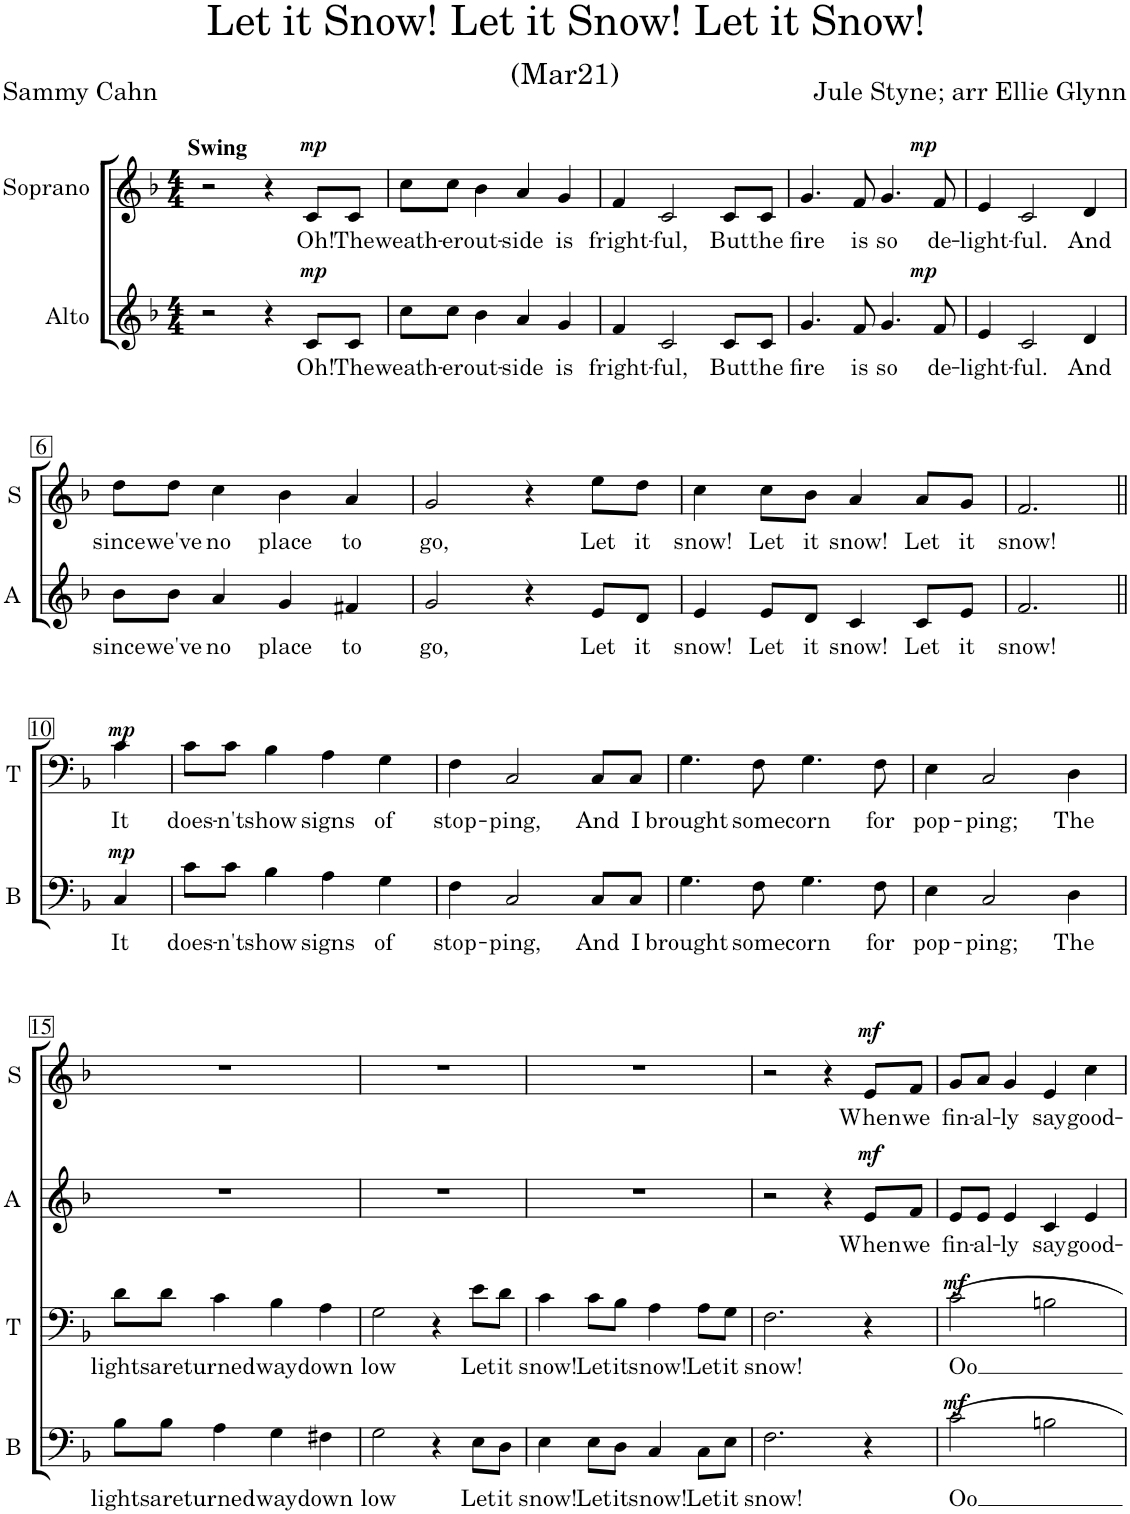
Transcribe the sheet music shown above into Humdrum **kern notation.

**kern	**text	**dynam	**kern	**text	**dynam	**kern	**text	**dynam	**kern	**text	**dynam
*part4	*part4	*part4	*part3	*part3	*part3	*part2	*part2	*part2	*part1	*part1	*part1
*staff4	*staff4	*staff4	*staff3	*staff3	*staff3	*staff2	*staff2	*staff2	*staff1	*staff1	*staff1
*I"Bass	*	*	*I"Tenor	*	*	*I"Alto	*	*	*I"Soprano	*	*
*I'B	*	*	*I'T	*	*	*I'A	*	*	*I'S	*	*
*stria5	*	*	*stria5	*	*	*	*	*	*	*	*
*clefG2	*	*	*clefG2	*	*	*clefG2	*	*	*clefG2	*	*
*k[b-]	*	*	*k[b-]	*	*	*k[b-]	*	*	*k[b-]	*	*
*M4/4	*	*	*M4/4	*	*	*M4/4	*	*	*M4/4	*	*
=1	=1	=1	=1	=1	=1	=1	=1	=1	=1	=1	=1
!	!	!	!	!	!	!	!	!	!LO:TX:a:B:t=Swing	!	!
1r	.	.	1r	.	.	2r	.	.	2r	.	.
.	.	.	.	.	.	4r	.	.	4r	.	.
!	!	!	!	!	!	!	!LO:LY:b	!LO:DY:a	!	!LO:LY:b	!LO:DY:a
.	.	.	.	.	.	8c/L	Oh!	mp	8c/L	Oh!	mp
!	!	!	!	!	!	!	!LO:LY:b	!	!	!LO:LY:b	!
.	.	.	.	.	.	8c/J	The	.	8c/J	The	.
=2	=2	=2	=2	=2	=2	=2	=2	=2	=2	=2	=2
!	!	!	!	!	!	!	!LO:LY:b	!	!	!LO:LY:b	!
1r	.	.	1r	.	.	8cc\L	weath-	.	8cc\L	weath-	.
!	!	!	!	!	!	!	!LO:LY:b	!	!	!LO:LY:b	!
.	.	.	.	.	.	8cc\J	-er	.	8cc\J	-er	.
!	!	!	!	!	!	!	!LO:LY:b	!	!	!LO:LY:b	!
.	.	.	.	.	.	4b-\	out-	.	4b-\	out-	.
!	!	!	!	!	!	!	!LO:LY:b	!	!	!LO:LY:b	!
.	.	.	.	.	.	4a/	-side	.	4a/	-side	.
!	!	!	!	!	!	!	!LO:LY:b	!	!	!LO:LY:b	!
.	.	.	.	.	.	4g/	is	.	4g/	is	.
=3	=3	=3	=3	=3	=3	=3	=3	=3	=3	=3	=3
!	!	!	!	!	!	!	!LO:LY:b	!	!	!LO:LY:b	!
1r	.	.	1r	.	.	4f/	fright-	.	4f/	fright-	.
!	!	!	!	!	!	!	!LO:LY:b	!	!	!LO:LY:b	!
.	.	.	.	.	.	2c/	-ful,	.	2c/	-ful,	.
!	!	!	!	!	!	!	!LO:LY:b	!	!	!LO:LY:b	!
.	.	.	.	.	.	8c/L	But	.	8c/L	But	.
!	!	!	!	!	!	!	!LO:LY:b	!	!	!LO:LY:b	!
.	.	.	.	.	.	8c/J	the	.	8c/J	the	.
=4	=4	=4	=4	=4	=4	=4	=4	=4	=4	=4	=4
!	!	!	!	!	!	!	!LO:LY:b	!	!	!LO:LY:b	!
*	*	*	*	*	*	*^	*	*	*^	*	*
1r	.	.	1r	.	.	4.g/	2.ryy	fire	.	4.g/	2.ryy	fire	.
!	!	!	!	!	!	!	!	!LO:LY:b	!	!	!	!LO:LY:b	!
.	.	.	.	.	.	8f/	.	is	.	8f/	.	is	.
!	!	!	!	!	!	!	!	!LO:LY:b	!	!	!	!LO:LY:b	!
.	.	.	.	.	.	4.g/	.	so	.	4.g/	.	so	.
!	!	!	!	!	!	!	!	!	!LO:DY:a	!	!	!	!LO:DY:a
.	.	.	.	.	.	.	4ryy	.	mp	.	4ryy	.	mp
!	!	!	!	!	!	!	!	!LO:LY:b	!	!	!	!LO:LY:b	!
.	.	.	.	.	.	8f/	.	de-	.	8f/	.	de-	.
=5	=5	=5	=5	=5	=5	=5	=5	=5	=5	=5	=5	=5	=5
!	!	!	!	!	!	!	!	!LO:LY:b	!	!	!	!LO:LY:b	!
*	*	*	*	*	*	*v	*v	*	*	*	*	*	*
*	*	*	*	*	*	*	*	*	*v	*v	*	*
1r	.	.	1r	.	.	4e/	-light-	.	4e/	-light-	.
!	!	!	!	!	!	!	!LO:LY:b	!	!	!LO:LY:b	!
.	.	.	.	.	.	2c/	-ful.	.	2c/	-ful.	.
!	!	!	!	!	!	!	!LO:LY:b	!	!	!LO:LY:b	!
.	.	.	.	.	.	4d/	And	.	4d/	And	.
!!LO:LB:g=z
=6	=6	=6	=6	=6	=6	=6	=6	=6	=6	=6	=6
!	!	!	!	!	!	!	!LO:LY:b	!	!	!LO:LY:b	!
1r	.	.	1r	.	.	8b-\L	since	.	8dd\L	since	.
!	!	!	!	!	!	!	!LO:LY:b	!	!	!LO:LY:b	!
.	.	.	.	.	.	8b-\J	we've	.	8dd\J	we've	.
!	!	!	!	!	!	!	!LO:LY:b	!	!	!LO:LY:b	!
.	.	.	.	.	.	4a/	no	.	4cc\	no	.
!	!	!	!	!	!	!	!LO:LY:b	!	!	!LO:LY:b	!
.	.	.	.	.	.	4g/	place	.	4b-\	place	.
!	!	!	!	!	!	!	!LO:LY:b	!	!	!LO:LY:b	!
.	.	.	.	.	.	4f#X/	to	.	4a/	to	.
=7	=7	=7	=7	=7	=7	=7	=7	=7	=7	=7	=7
!	!	!	!	!	!	!	!LO:LY:b	!	!	!LO:LY:b	!
1r	.	.	1r	.	.	2g/	go,	.	2g/	go,	.
.	.	.	.	.	.	4r	.	.	4r	.	.
!	!	!	!	!	!	!	!LO:LY:b	!	!	!LO:LY:b	!
.	.	.	.	.	.	8e/L	Let	.	8ee\L	Let	.
!	!	!	!	!	!	!	!LO:LY:b	!	!	!LO:LY:b	!
.	.	.	.	.	.	8d/J	it	.	8dd\J	it	.
=8	=8	=8	=8	=8	=8	=8	=8	=8	=8	=8	=8
*clefF4	*	*	*clefF4	*	*	*	*	*	*	*	*
!	!	!	!	!	!	!	!LO:LY:b	!	!	!LO:LY:b	!
1r	.	.	1r	.	.	4e/	snow!	.	4cc\	snow!	.
!	!	!	!	!	!	!	!LO:LY:b	!	!	!LO:LY:b	!
.	.	.	.	.	.	8e/L	Let	.	8cc\L	Let	.
!	!	!	!	!	!	!	!LO:LY:b	!	!	!LO:LY:b	!
.	.	.	.	.	.	8d/J	it	.	8b-\J	it	.
!	!	!	!	!	!	!	!LO:LY:b	!	!	!LO:LY:b	!
.	.	.	.	.	.	4c/	snow!	.	4a/	snow!	.
!	!	!	!	!	!	!	!LO:LY:b	!	!	!LO:LY:b	!
.	.	.	.	.	.	8c/L	Let	.	8a/L	Let	.
!	!	!	!	!	!	!	!LO:LY:b	!	!	!LO:LY:b	!
.	.	.	.	.	.	8e/J	it	.	8g/J	it	.
=9	=9	=9	=9	=9	=9	=9	=9	=9	=9	=9	=9
!	!	!	!	!	!	!	!LO:LY:b	!	!	!LO:LY:b	!
2r	.	.	2r	.	.	2.f/	snow!	.	2.f/	snow!	.
4r	.	.	4r	.	.	.	.	.	.	.	.
!!LO:LB:g=z
=10||	=10||	=10||	=10||	=10||	=10||	=10||	=10||	=10||	=10||	=10||	=10||
!	!LO:LY:b	!LO:DY:a	!	!LO:LY:b	!LO:DY:a	!	!	!	!	!	!
4C/	It	mp	4c\	It	mp	4r	.	.	4r	.	.
=11	=11	=11	=11	=11	=11	=11	=11	=11	=11	=11	=11
!	!LO:LY:b	!	!	!LO:LY:b	!	!	!	!	!	!	!
8c\L	does-	.	8c\L	does-	.	1r	.	.	1r	.	.
!	!LO:LY:b	!	!	!LO:LY:b	!	!	!	!	!	!	!
8c\J	-n't	.	8c\J	-n't	.	.	.	.	.	.	.
!	!LO:LY:b	!	!	!LO:LY:b	!	!	!	!	!	!	!
4B-\	show	.	4B-\	show	.	.	.	.	.	.	.
!	!LO:LY:b	!	!	!LO:LY:b	!	!	!	!	!	!	!
4A\	signs	.	4A\	signs	.	.	.	.	.	.	.
!	!LO:LY:b	!	!	!LO:LY:b	!	!	!	!	!	!	!
4G\	of	.	4G\	of	.	.	.	.	.	.	.
=12	=12	=12	=12	=12	=12	=12	=12	=12	=12	=12	=12
!	!LO:LY:b	!	!	!LO:LY:b	!	!	!	!	!	!	!
4F\	stop-	.	4F\	stop-	.	1r	.	.	1r	.	.
!	!LO:LY:b	!	!	!LO:LY:b	!	!	!	!	!	!	!
2C/	-ping,	.	2C/	-ping,	.	.	.	.	.	.	.
!	!LO:LY:b	!	!	!LO:LY:b	!	!	!	!	!	!	!
8C/L	And	.	8C/L	And	.	.	.	.	.	.	.
!	!LO:LY:b	!	!	!LO:LY:b	!	!	!	!	!	!	!
8C/J	I	.	8C/J	I	.	.	.	.	.	.	.
=13	=13	=13	=13	=13	=13	=13	=13	=13	=13	=13	=13
!	!LO:LY:b	!	!	!LO:LY:b	!	!	!	!	!	!	!
4.G\	brought	.	4.G\	brought	.	1r	.	.	1r	.	.
!	!LO:LY:b	!	!	!LO:LY:b	!	!	!	!	!	!	!
8F\	some	.	8F\	some	.	.	.	.	.	.	.
!	!LO:LY:b	!	!	!LO:LY:b	!	!	!	!	!	!	!
4.G\	corn	.	4.G\	corn	.	.	.	.	.	.	.
!	!LO:LY:b	!	!	!LO:LY:b	!	!	!	!	!	!	!
8F\	for	.	8F\	for	.	.	.	.	.	.	.
=14	=14	=14	=14	=14	=14	=14	=14	=14	=14	=14	=14
!	!LO:LY:b	!	!	!LO:LY:b	!	!	!	!	!	!	!
4E\	pop-	.	4E\	pop-	.	1r	.	.	1r	.	.
!	!LO:LY:b	!	!	!LO:LY:b	!	!	!	!	!	!	!
2C/	-ping;	.	2C/	-ping;	.	.	.	.	.	.	.
!	!LO:LY:b	!	!	!LO:LY:b	!	!	!	!	!	!	!
4D\	The	.	4D\	The	.	.	.	.	.	.	.
!!LO:LB:g=z
=15	=15	=15	=15	=15	=15	=15	=15	=15	=15	=15	=15
!	!LO:LY:b	!	!	!LO:LY:b	!	!	!	!	!	!	!
8B-\L	lights	.	8d\L	lights	.	1r	.	.	1r	.	.
!	!LO:LY:b	!	!	!LO:LY:b	!	!	!	!	!	!	!
8B-\J	are	.	8d\J	are	.	.	.	.	.	.	.
!	!LO:LY:b	!	!	!LO:LY:b	!	!	!	!	!	!	!
4A\	turned	.	4c\	turned	.	.	.	.	.	.	.
!	!LO:LY:b	!	!	!LO:LY:b	!	!	!	!	!	!	!
4G\	way	.	4B-\	way	.	.	.	.	.	.	.
!	!LO:LY:b	!	!	!LO:LY:b	!	!	!	!	!	!	!
4F#X\	down	.	4A\	down	.	.	.	.	.	.	.
=16	=16	=16	=16	=16	=16	=16	=16	=16	=16	=16	=16
!	!LO:LY:b	!	!	!LO:LY:b	!	!	!	!	!	!	!
2G\	low	.	2G\	low	.	1r	.	.	1r	.	.
4r	.	.	4r	.	.	.	.	.	.	.	.
!	!LO:LY:b	!	!	!LO:LY:b	!	!	!	!	!	!	!
8E\L	Let	.	8e\L	Let	.	.	.	.	.	.	.
!	!LO:LY:b	!	!	!LO:LY:b	!	!	!	!	!	!	!
8D\J	it	.	8d\J	it	.	.	.	.	.	.	.
=17	=17	=17	=17	=17	=17	=17	=17	=17	=17	=17	=17
!	!LO:LY:b	!	!	!LO:LY:b	!	!	!	!	!	!	!
4E\	snow!	.	4c\	snow!	.	1r	.	.	1r	.	.
!	!LO:LY:b	!	!	!LO:LY:b	!	!	!	!	!	!	!
8E\L	Let	.	8c\L	Let	.	.	.	.	.	.	.
!	!LO:LY:b	!	!	!LO:LY:b	!	!	!	!	!	!	!
8D\J	it	.	8B-\J	it	.	.	.	.	.	.	.
!	!LO:LY:b	!	!	!LO:LY:b	!	!	!	!	!	!	!
4C/	snow!	.	4A\	snow!	.	.	.	.	.	.	.
!	!LO:LY:b	!	!	!LO:LY:b	!	!	!	!	!	!	!
8C\L	Let	.	8A\L	Let	.	.	.	.	.	.	.
!	!LO:LY:b	!	!	!LO:LY:b	!	!	!	!	!	!	!
8E\J	it	.	8G\J	it	.	.	.	.	.	.	.
=18	=18	=18	=18	=18	=18	=18	=18	=18	=18	=18	=18
!	!LO:LY:b	!	!	!LO:LY:b	!	!	!	!	!	!	!
2.F\	snow!	.	2.F\	snow!	.	2r	.	.	2r	.	.
.	.	.	.	.	.	4r	.	.	4r	.	.
!	!	!	!	!	!	!	!LO:LY:b	!LO:DY:a	!	!LO:LY:b	!LO:DY:a
4r	.	.	4r	.	.	8e/L	When	mf	8e/L	When	mf
!	!	!	!	!	!	!	!LO:LY:b	!	!	!LO:LY:b	!
.	.	.	.	.	.	8f/J	we	.	8f/J	we	.
=19	=19	=19	=19	=19	=19	=19	=19	=19	=19	=19	=19
!	!LO:LY:b	!LO:DY:a	!	!LO:LY:b	!LO:DY:a	!	!LO:LY:b	!	!	!LO:LY:b	!
2c\	Oo	mf	2c\	Oo	mf	8e/L	fin-	.	8g/L	fin-	.
!	!	!	!	!	!	!	!LO:LY:b	!	!	!LO:LY:b	!
.	.	.	.	.	.	8e/J	-al-	.	8a/J	-al-	.
!	!	!	!	!	!	!	!LO:LY:b	!	!	!LO:LY:b	!
.	.	.	.	.	.	4e/	-ly	.	4g/	-ly	.
!	!	!	!	!	!	!	!LO:LY:b	!	!	!LO:LY:b	!
2Bn\	.	.	2Bn\	.	.	4c/	say	.	4e/	say	.
!	!	!	!	!	!	!	!LO:LY:b	!	!	!LO:LY:b	!
.	.	.	.	.	.	4e/	good-	.	4cc\	good-	.
=	=	=	=	=	=	=	=	=	=	=	=
*-	*-	*-	*-	*-	*-	*-	*-	*-	*-	*-	*-
